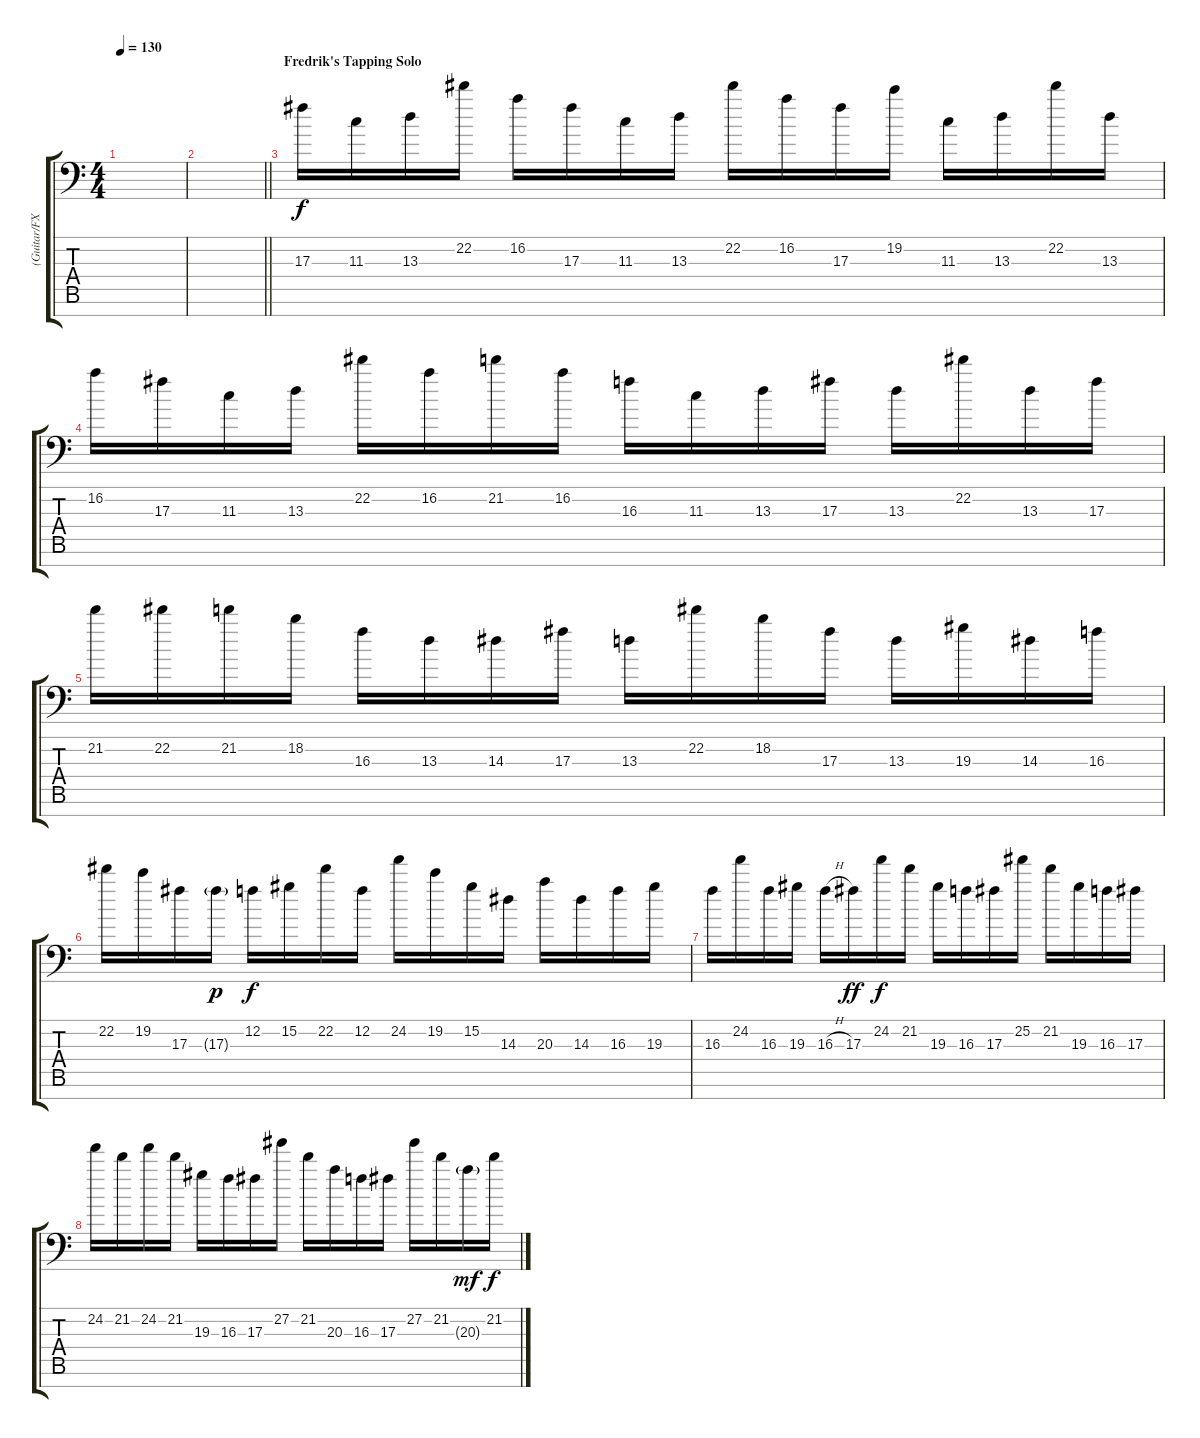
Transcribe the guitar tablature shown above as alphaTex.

\track ("(Guitar/FX)" "(Guitar/FX") {instrument overdrivenguitar}
\staff {score tabs}
\tuning (Bb3 F3 Db3 Ab2 Eb2 Bb1 F1) {hide}
\ts (4 4)
\tempo 130
\clef f4
\ks c
|
\barLineRight lightlight
|
\section ("" "Fredrik's Tapping Solo")
17.3.16{volume 4 balance 9 instrument fx7echoes} 11.3.16 13.3.16 22.2.16 16.2.16 17.3.16 11.3.16 13.3.16 22.2.16 16.2.16 17.3.16 19.2.16 11.3.16 13.3.16 22.2.16 13.3.16 |
16.2.16 17.3.16 11.3.16 13.3.16 22.2.16 16.2.16 21.2.16 16.2.16 16.3.16 11.3.16 13.3.16 17.3.16 13.3.16 22.2.16 13.3.16 17.3.16 |
21.2.16 22.2.16 21.2.16 18.2.16 16.3.16 13.3.16 14.3.16 17.3.16 13.3.16 22.2.16 18.2.16 17.3.16 13.3.16 19.3.16 14.3.16 16.3.16 |
22.2.16 19.2.16 17.3.16 17.3{g}.16{dy p} 12.2.16{dy f} 15.2.16 22.2.16 12.2.16 24.2.16 19.2.16 15.2.16 14.3.16 20.3.16 14.3.16 16.3.16 19.3.16 |
16.3.16 24.2.16 16.3.16 19.3.16 16.3{h}.16 17.3.16{dy ff} 24.2.16{dy f} 21.2.16 19.3.16 16.3.16 17.3.16 25.2.16 21.2.16 19.3.16 16.3.16 17.3.16 |
24.2.16 21.2.16 24.2.16 21.2.16 19.3.16 16.3.16 17.3.16 27.2.16 21.2.16 20.3.16 16.3.16 17.3.16 27.2.16 21.2.16 20.3{g}.16{dy mf} 21.2.16{dy f}
